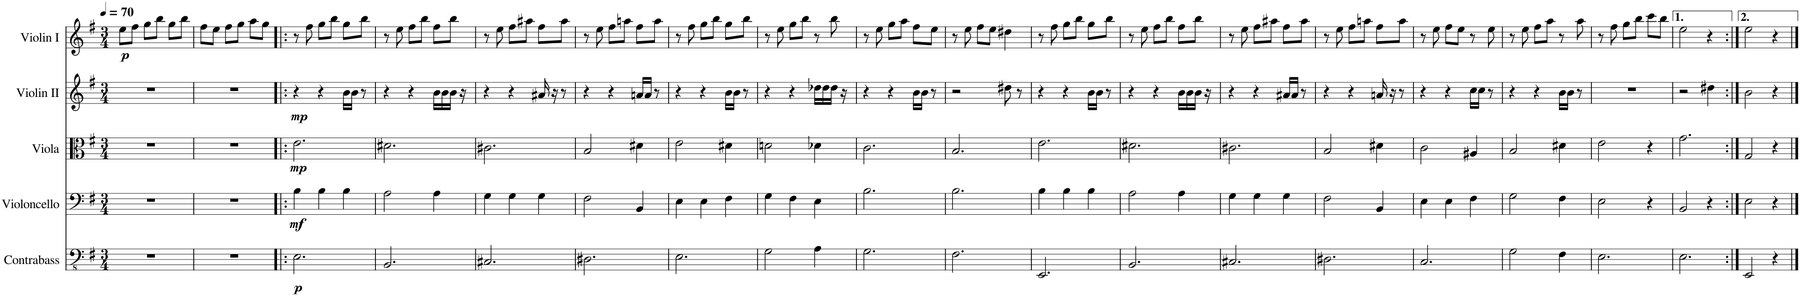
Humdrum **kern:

**kern	**dynam	**kern	**dynam	**kern	**dynam	**kern	**dynam	**kern	**dynam
*part5	*part5	*part4	*part4	*part3	*part3	*part2	*part2	*part1	*part1
*staff5	*staff5	*staff4	*staff4	*staff3	*staff3	*staff2	*staff2	*staff1	*staff1
*I"Contrabass	*	*I"Violoncello	*	*I"Viola	*	*I"Violin II	*	*I"Violin I	*
*I'Cb	*	*I'Vc	*	*I'Vla	*	*I'Vln	*	*I'Vln	*
*clefFv4	*	*clefF4	*	*clefC3	*	*clefG2	*	*clefG2	*
*Trd7c12	*	*	*	*	*	*	*	*	*
*k[f#]	*	*k[f#]	*	*k[f#]	*	*k[f#]	*	*k[f#]	*
*M3/4	*	*M3/4	*	*M3/4	*	*M3/4	*	*M3/4	*
*MM70	*	*MM70	*	*MM70	*	*MM70	*	*MM70	*
=1	=1	=1	=1	=1	=1	=1	=1	=1	=1
!	!	!	!	!	!	!	!	!	!LO:DY:b
2.r	.	2.r	.	2.r	.	2.r	.	8ee\L	p
.	.	.	.	.	.	.	.	8ff#\J	.
.	.	.	.	.	.	.	.	8gg\L	.
.	.	.	.	.	.	.	.	8bb\J	.
.	.	.	.	.	.	.	.	8gg\L	.
.	.	.	.	.	.	.	.	8bb\J	.
=2	=2	=2	=2	=2	=2	=2	=2	=2	=2
2.r	.	2.r	.	2.r	.	2.r	.	8ff#\L	.
.	.	.	.	.	.	.	.	8ee\J	.
.	.	.	.	.	.	.	.	8ff#\L	.
.	.	.	.	.	.	.	.	8gg\J	.
.	.	.	.	.	.	.	.	8aa\L	.
.	.	.	.	.	.	.	.	8gg\J	.
=3!|:	=3!|:	=3!|:	=3!|:	=3!|:	=3!|:	=3!|:	=3!|:	=3!|:	=3!|:
!	!LO:DY:b	!	!LO:DY:b	!	!LO:DY:b	!	!LO:DY:b	!	!
2.EE\	p	4B\	mf	2.e\	mp	4r	mp	8r	.
.	.	.	.	.	.	.	.	8ff#\	.
.	.	4B\	.	.	.	4r	.	8gg\L	.
.	.	.	.	.	.	.	.	8bb\J	.
.	.	4B\	.	.	.	16b\LL	.	8gg\L	.
.	.	.	.	.	.	16b\JJ	.	.	.
.	.	.	.	.	.	8r	.	8bb\J	.
=4	=4	=4	=4	=4	=4	=4	=4	=4	=4
2.BBB/	.	2A\	.	2.d#X\	.	4r	.	8r	.
.	.	.	.	.	.	.	.	8ee\	.
.	.	.	.	.	.	4r	.	8ff#\L	.
.	.	.	.	.	.	.	.	8bb\J	.
.	.	4A\	.	.	.	16b\LL	.	8ff#\L	.
.	.	.	.	.	.	16b\	.	.	.
.	.	.	.	.	.	16b\JJ	.	8bb\J	.
.	.	.	.	.	.	16r	.	.	.
=5	=5	=5	=5	=5	=5	=5	=5	=5	=5
2.CC#X/	.	4G\	.	2.c#X\	.	4r	.	8r	.
.	.	.	.	.	.	.	.	8ee\	.
.	.	4G\	.	.	.	4r	.	8ff#\L	.
.	.	.	.	.	.	.	.	8aa#X\J	.
.	.	4G\	.	.	.	16a#X/	.	8ff#\L	.
.	.	.	.	.	.	16r	.	.	.
.	.	.	.	.	.	8r	.	8aa#\J	.
=6	=6	=6	=6	=6	=6	=6	=6	=6	=6
2.DD#X\	.	2F#\	.	2B/	.	4r	.	8r	.
.	.	.	.	.	.	.	.	8ee\	.
.	.	.	.	.	.	4r	.	8ff#\L	.
.	.	.	.	.	.	.	.	8aan\J	.
.	.	4BB/	.	4d#X\	.	16an/LL	.	8ff#\L	.
.	.	.	.	.	.	16a/JJ	.	.	.
.	.	.	.	.	.	8r	.	8aa\J	.
=7	=7	=7	=7	=7	=7	=7	=7	=7	=7
2.EE\	.	4E\	.	2e\	.	4r	.	8r	.
.	.	.	.	.	.	.	.	8ff#\	.
.	.	4E\	.	.	.	4r	.	8gg\L	.
.	.	.	.	.	.	.	.	8bb\J	.
.	.	4F#\	.	4d#X\	.	16b\LL	.	8gg\L	.
.	.	.	.	.	.	16b\JJ	.	.	.
.	.	.	.	.	.	8r	.	8bb\J	.
=8	=8	=8	=8	=8	=8	=8	=8	=8	=8
2GG\	.	4G\	.	2dn\	.	4r	.	8r	.
.	.	.	.	.	.	.	.	8ee\	.
.	.	4F#\	.	.	.	4r	.	8gg\L	.
.	.	.	.	.	.	.	.	8bb\J	.
4AA\	.	4E\	.	4d-X\	.	16dd-X\LL	.	8r	.
.	.	.	.	.	.	16dd-\	.	.	.
.	.	.	.	.	.	16dd-\JJ	.	8bb\	.
.	.	.	.	.	.	16r	.	.	.
=9	=9	=9	=9	=9	=9	=9	=9	=9	=9
2.GG\	.	2.B\	.	2.c\	.	4r	.	8r	.
.	.	.	.	.	.	.	.	8ee\	.
.	.	.	.	.	.	4r	.	8gg\L	.
.	.	.	.	.	.	.	.	8aa\J	.
.	.	.	.	.	.	16b\LL	.	8ff#\L	.
.	.	.	.	.	.	16b\JJ	.	.	.
.	.	.	.	.	.	8r	.	8ee\J	.
=10	=10	=10	=10	=10	=10	=10	=10	=10	=10
2.FF#\	.	2.B\	.	2.B/	.	2r	.	8r	.
.	.	.	.	.	.	.	.	8ee\	.
.	.	.	.	.	.	.	.	8ff#\L	.
.	.	.	.	.	.	.	.	8ee\J	.
.	.	.	.	.	.	8dd#X\	.	4dd#X\	.
.	.	.	.	.	.	8r	.	.	.
=11	=11	=11	=11	=11	=11	=11	=11	=11	=11
2.EEE/	.	4B\	.	2.e\	.	4r	.	8r	.
.	.	.	.	.	.	.	.	8ff#\	.
.	.	4B\	.	.	.	4r	.	8gg\L	.
.	.	.	.	.	.	.	.	8bb\J	.
.	.	4B\	.	.	.	16b\LL	.	8gg\L	.
.	.	.	.	.	.	16b\JJ	.	.	.
.	.	.	.	.	.	8r	.	8bb\J	.
=12	=12	=12	=12	=12	=12	=12	=12	=12	=12
2.BBB/	.	2A\	.	2.d#X\	.	4r	.	8r	.
.	.	.	.	.	.	.	.	8ee\	.
.	.	.	.	.	.	4r	.	8ff#\L	.
.	.	.	.	.	.	.	.	8bb\J	.
.	.	4A\	.	.	.	16b\LL	.	8ff#\L	.
.	.	.	.	.	.	16b\	.	.	.
.	.	.	.	.	.	16b\JJ	.	8bb\J	.
.	.	.	.	.	.	16r	.	.	.
=13	=13	=13	=13	=13	=13	=13	=13	=13	=13
2.CC#X/	.	4G\	.	2.c#X\	.	4r	.	8r	.
.	.	.	.	.	.	.	.	8ee\	.
.	.	4G\	.	.	.	4r	.	8ff#\L	.
.	.	.	.	.	.	.	.	8aa#X\J	.
.	.	4G\	.	.	.	16a#X/LL	.	8ff#\L	.
.	.	.	.	.	.	16a#/JJ	.	.	.
.	.	.	.	.	.	8r	.	8aa#\J	.
=14	=14	=14	=14	=14	=14	=14	=14	=14	=14
2.DD#X\	.	2F#\	.	2B/	.	4r	.	8r	.
.	.	.	.	.	.	.	.	8ee\	.
.	.	.	.	.	.	4r	.	8ff#\L	.
.	.	.	.	.	.	.	.	8aan\J	.
.	.	4BB/	.	4d#X\	.	16an/	.	8ff#\L	.
.	.	.	.	.	.	16r	.	.	.
.	.	.	.	.	.	8r	.	8aa\J	.
=15	=15	=15	=15	=15	=15	=15	=15	=15	=15
2.CC/	.	4E\	.	2c\	.	4r	.	8r	.
.	.	.	.	.	.	.	.	8ee\	.
.	.	4E\	.	.	.	4r	.	8ff#\L	.
.	.	.	.	.	.	.	.	8ee\J	.
.	.	4F#\	.	4A#X/	.	16cc\LL	.	8r	.
.	.	.	.	.	.	16cc\JJ	.	.	.
.	.	.	.	.	.	8r	.	8ee\	.
=16	=16	=16	=16	=16	=16	=16	=16	=16	=16
2GG\	.	2G\	.	2B/	.	4r	.	8r	.
.	.	.	.	.	.	.	.	8ee\	.
.	.	.	.	.	.	4r	.	8ff#\L	.
.	.	.	.	.	.	.	.	8aa\J	.
4FF#\	.	4F#\	.	4d#X\	.	16b\LL	.	8r	.
.	.	.	.	.	.	16b\JJ	.	.	.
.	.	.	.	.	.	8r	.	8aa\	.
=17	=17	=17	=17	=17	=17	=17	=17	=17	=17
2.EE\	.	2E\	.	2e\	.	2.r	.	8r	.
.	.	.	.	.	.	.	.	8ff#\	.
.	.	.	.	.	.	.	.	8gg\L	.
.	.	.	.	.	.	.	.	8bb\J	.
.	.	4r	.	4r	.	.	.	8ccc\L	.
.	.	.	.	.	.	.	.	8bb\J	.
=18	=18	=18	=18	=18	=18	=18	=18	=18	=18
2.EE\	.	2BB/	.	2.g\	.	2r	.	2ee\	.
.	.	4r	.	.	.	4dd#X\	.	4r	.
=19:|!	=19:|!	=19:|!	=19:|!	=19:|!	=19:|!	=19:|!	=19:|!	=19:|!	=19:|!
2EEE/	.	2E\	.	2G/	.	2b\	.	2ee\	.
4r	.	4r	.	4r	.	4r	.	4r	.
==	==	==	==	==	==	==	==	==	==
*-	*-	*-	*-	*-	*-	*-	*-	*-	*-
